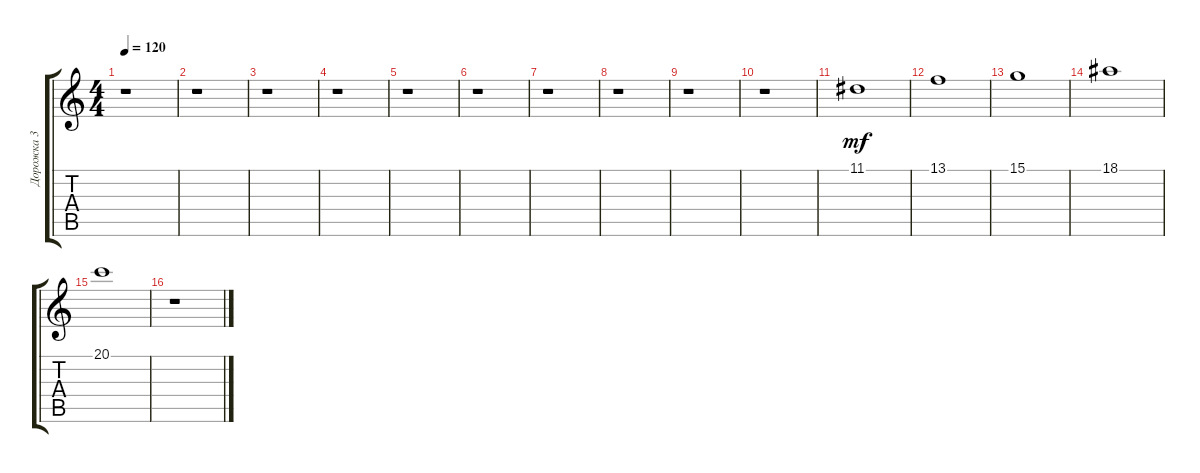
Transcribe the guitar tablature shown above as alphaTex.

\track ("Дорожка 3" "Дорожка 3") {instrument tubularbells}
\staff {score tabs}
\tuning (E4 B3 G3 D3 A2 E2) {hide}
\ts (4 4)
\tempo 120
\clef g2
\ks c
r.1{dy mf} |
r.1 |
r.1 |
r.1 |
r.1 |
r.1 |
r.1 |
r.1 |
r.1 |
r.1 |
11.1.1 |
13.1.1 |
15.1.1 |
18.1.1 |
20.1.1 |
r.1
